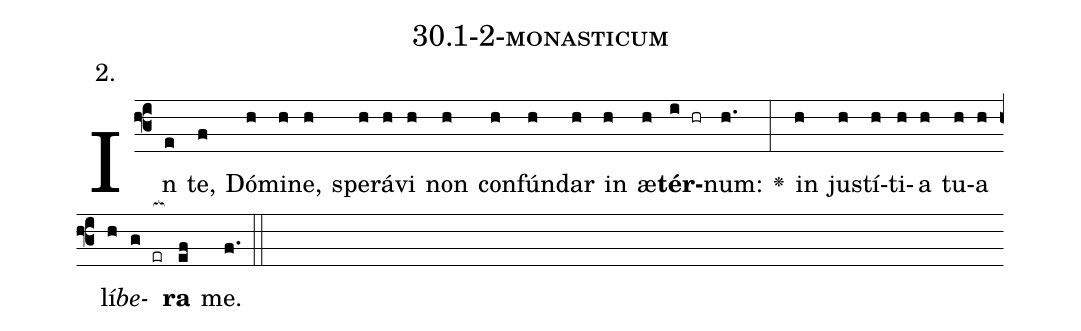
name: 30.1-2-monasticum;
annotation: 2.;
%%
(f3)In(e) te,(f) Dó(h)mi(h)ne,(h) spe(h)rá(h)vi(h) non(h) con(h)fún(h)dar(h) in(h) æ(h)<b>tér</b>(i hr)num:(h.) <v>\greheightstar</v>(:) in(h) jus(h)tí(h)ti(h)a(h) tu(h)a(h) lí(h)<i>be</i>(g er[ocb:1{])<b>ra</b>(ef[ocb:0}]) me.(f.) (::)


%E(h) u(h) o(h) u(g) a(ef) e.(f.) (::)
